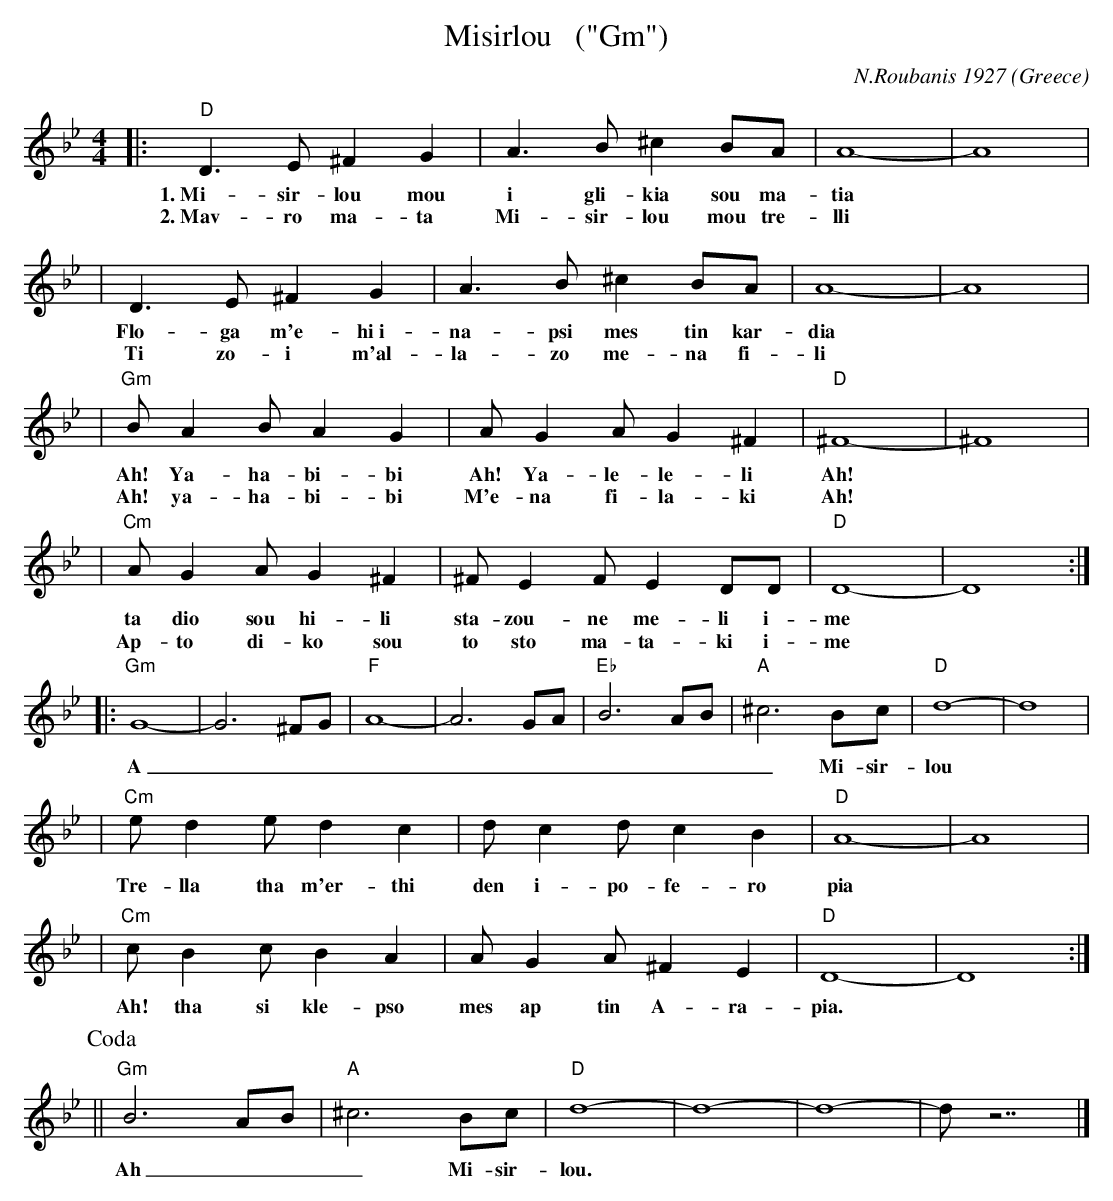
X:1
T: Misirlou   ("Gm")
C: N.Roubanis 1927
O: Greece
M: 4/4
L: 1/8
K: Gm
|: "D"D3 E ^F2 G2 | A3B ^c2BA | A8- | A8 |
w: 1.~Mi-sir-lou mou i gli-kia sou ma-tia
w: 2.~Mav-ro ma-ta Mi-sir-lou mou tre-lli
| D3E ^F2G2 | A3B ^c2BA | A8- | A8 |
w: Flo-ga m'e-hi~i-na-psi mes tin kar-dia
w: Ti zo-i m'al-la-zo me-na fi-li
| "Gm"BA2B A2G2 | AG2A G2^F2 | "D"^F8- | ^F8 |
w: Ah! Ya-ha-bi-bi Ah! Ya-le-le-li Ah!
w: Ah! ya-ha-bi-bi M'e-na fi-la-ki Ah!
| "Cm"AG2A G2^F2 | ^FE2F E2DD | "D"D8- | D8 :|
w: ta dio sou hi-li sta-zou-ne me-li i-me
w: Ap-to di-ko sou to sto ma-ta-ki i-me
|: "Gm"G8- | G6 ^FG | "F"A8- | A6 GA | "Eb"B6 AB | "A"^c6 Bc | "D"d8- | d8 |
w: A___________ Mi-sir-lou
| "Cm"e d2 e d2 c2 | d c2 d c2 B2 | "D"A8- | A8 |
w: Tre-lla tha m'er-thi den i-po-fe-ro pia
| "Cm"c B2 c B2 A2 | A G2 A ^F2 E2 | "D"D8- | D8 :|
w: Ah! tha si kle-pso mes ap tin A-ra-pia.
P: Coda
|| "Gm"B6 AB | "A"^c6 Bc | "D"d8- | d8- | d8- | d z7 |]
w: Ah___ Mi-sir-lou.
